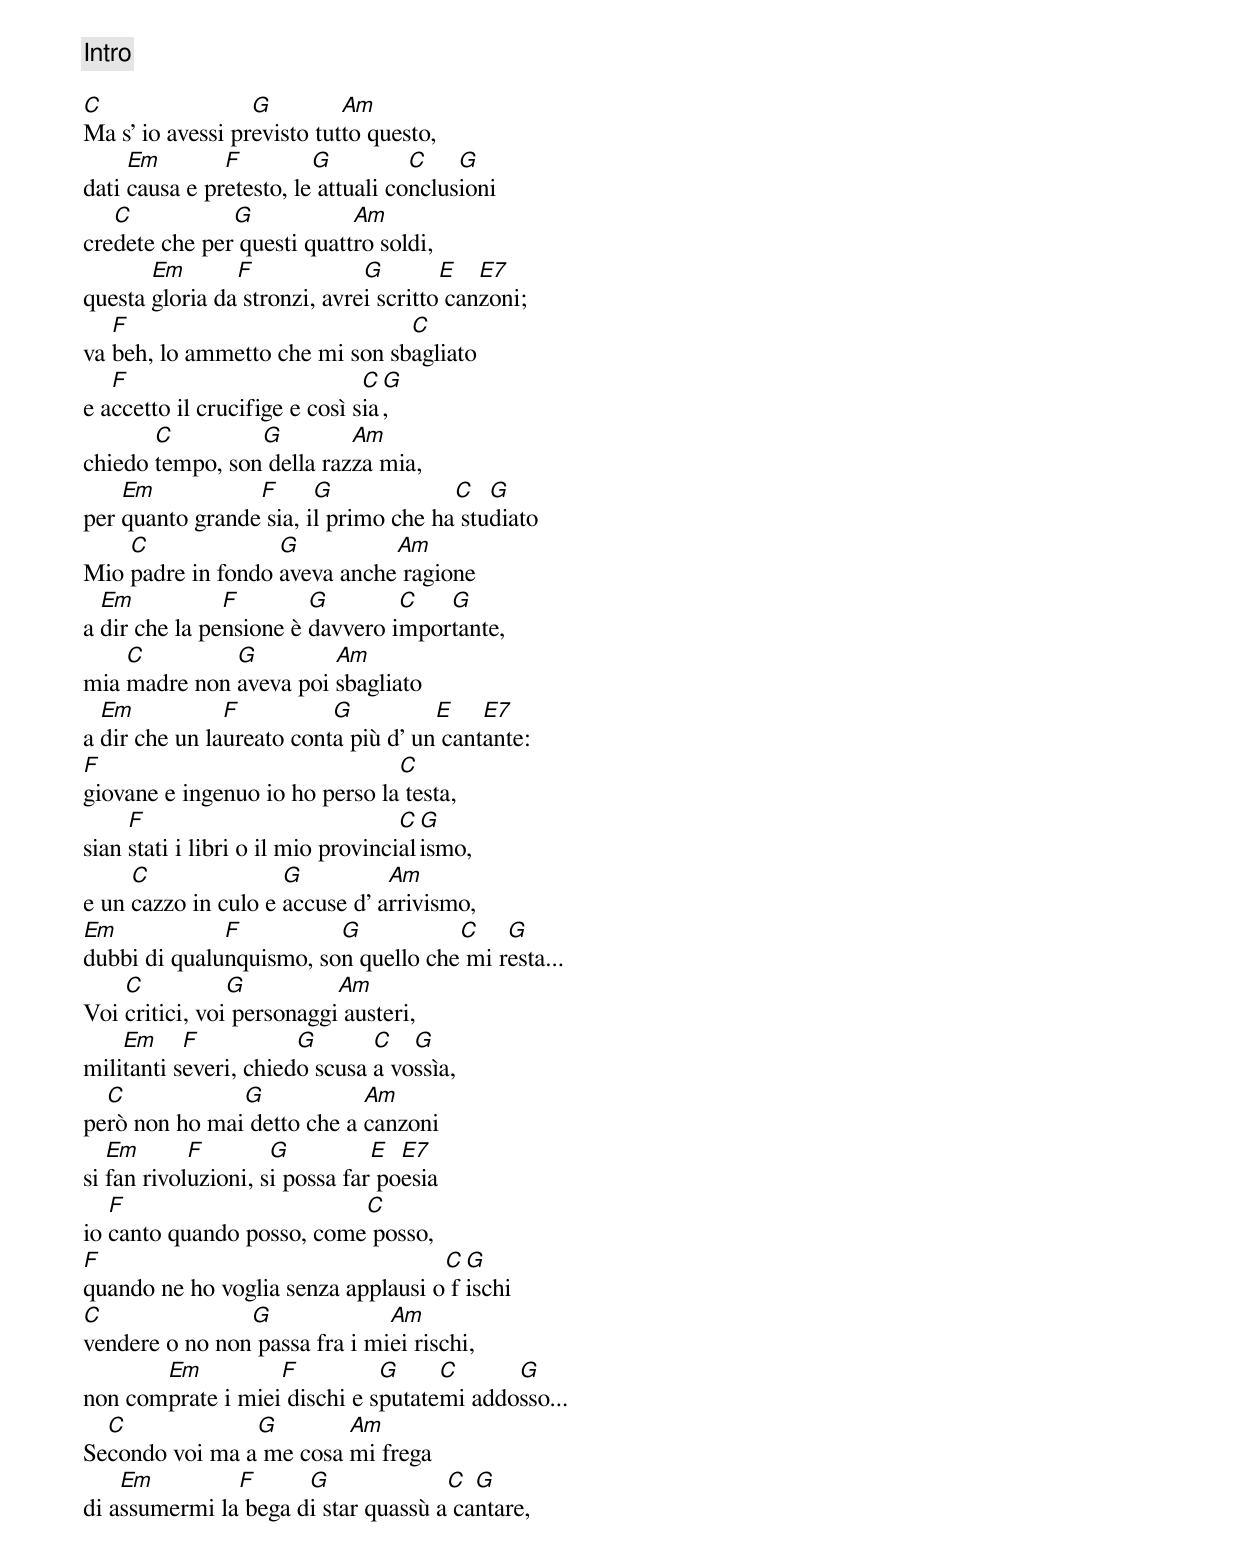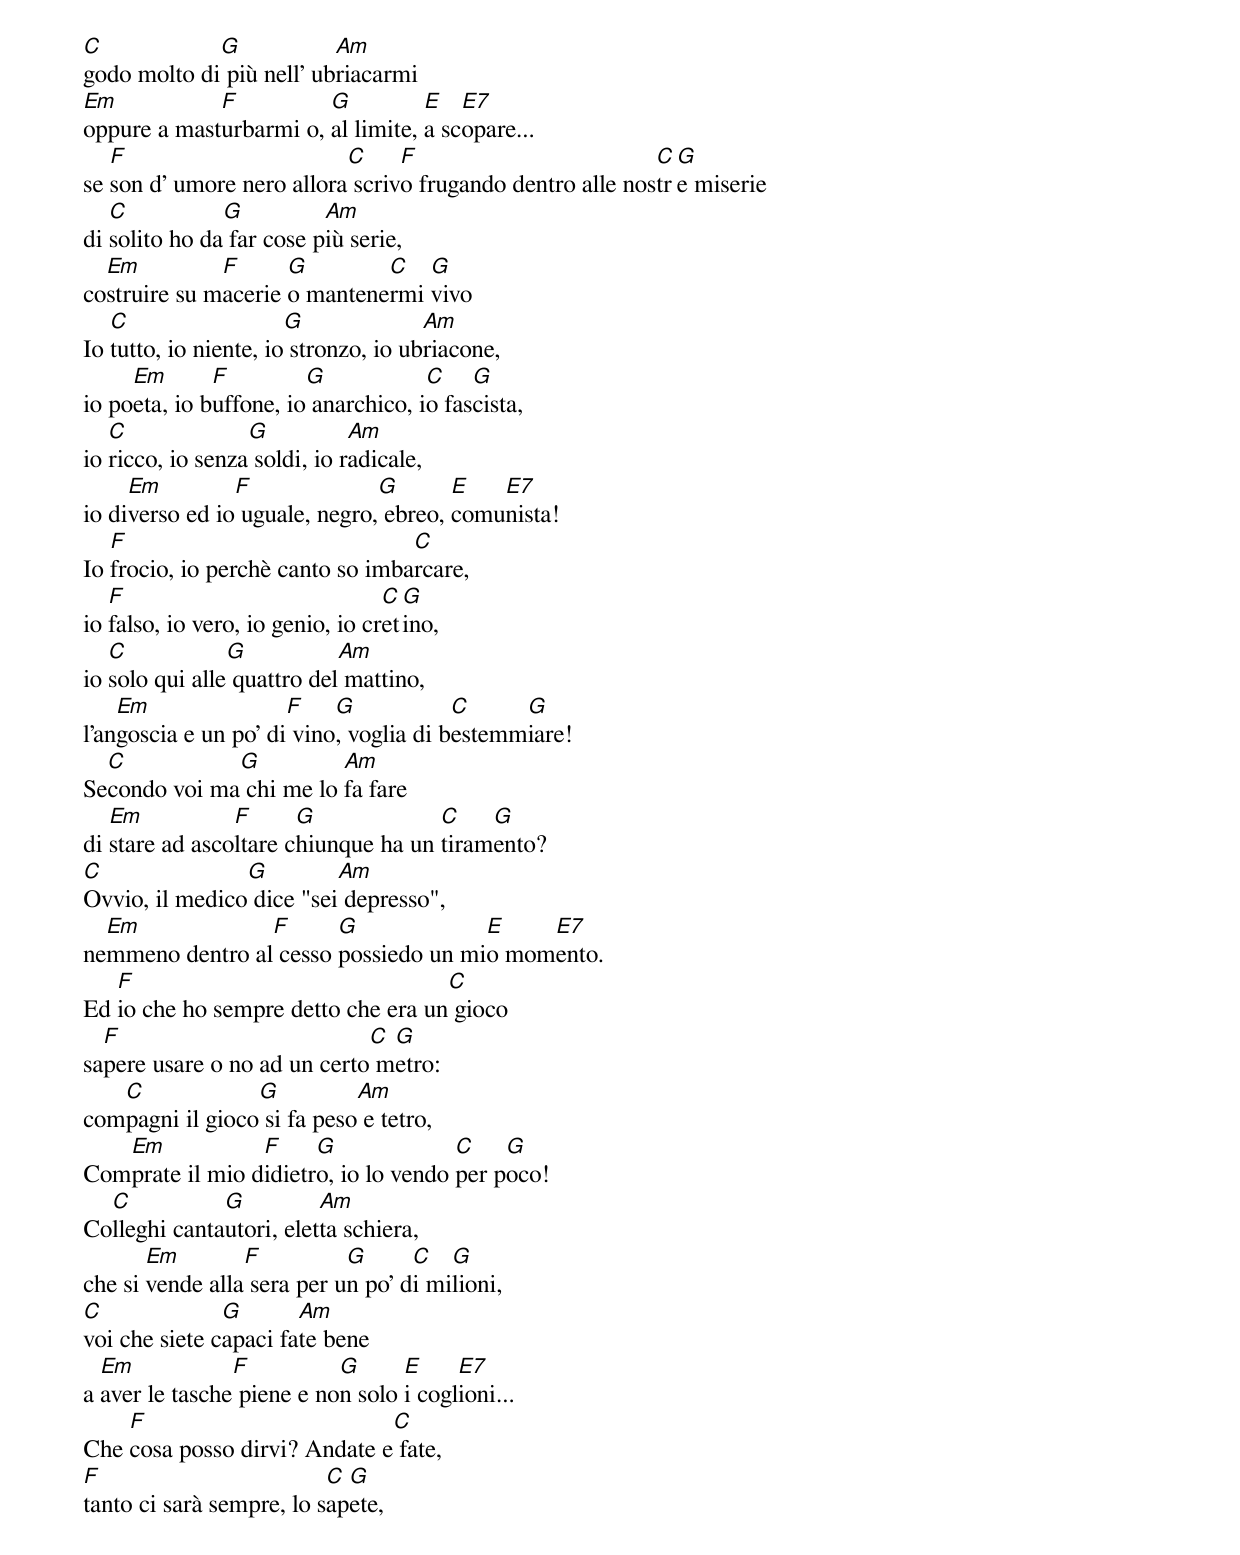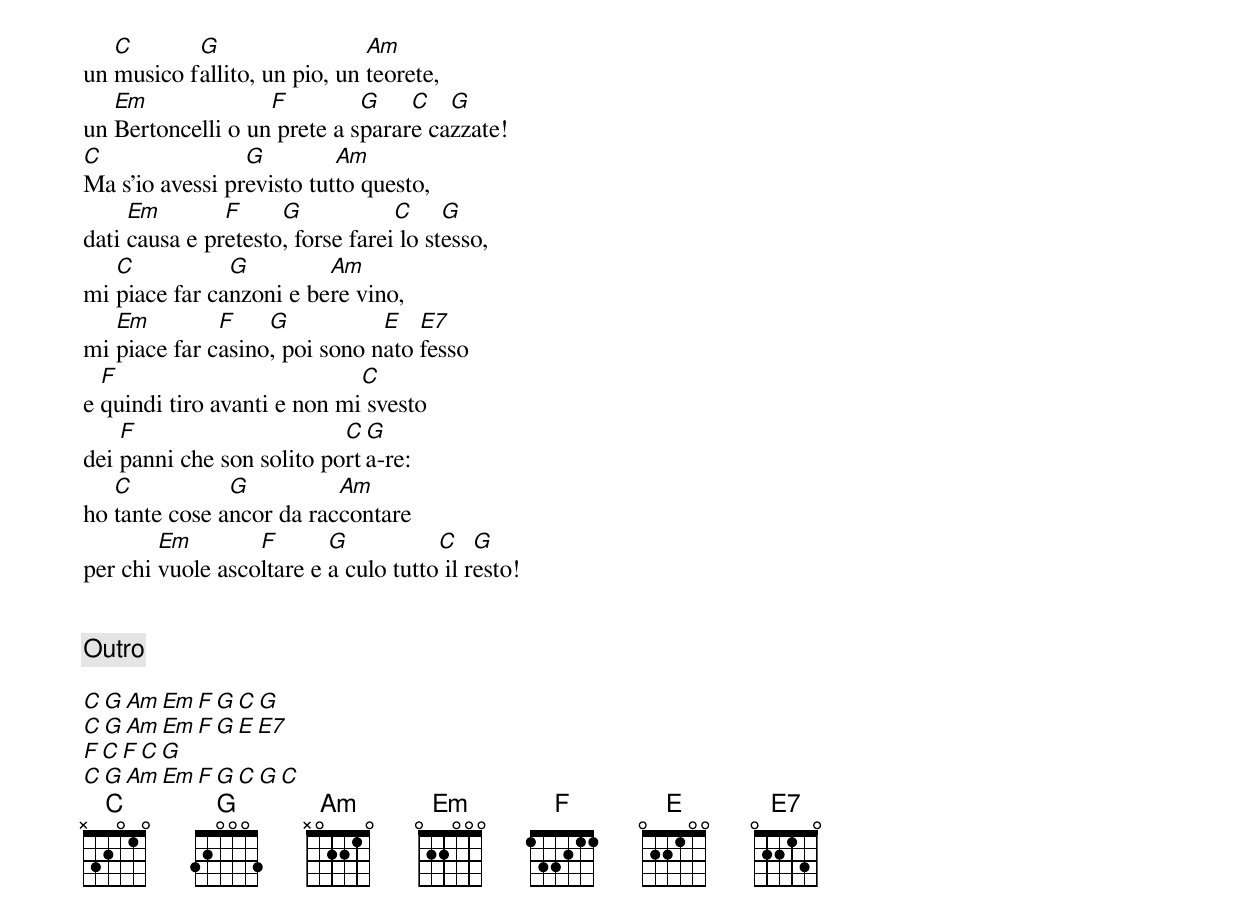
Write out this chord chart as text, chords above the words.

[Intro]

C                 G         Am
Ma s' io avessi previsto tutto questo,
     Em        F         G          C    G
dati causa e pretesto, le attuali conclusioni
   C           G            Am
credete che per questi quattro soldi,
       Em       F             G        E   E7
questa gloria da stronzi, avrei scritto canzoni;
   F                            C
va beh, lo ammetto che mi son sbagliato
   F                           C G
e accetto il crucifige e così sia,
       C         G         Am
chiedo tempo, son della razza mia,
    Em           F      G             C   G
per quanto grande sia, il primo che ha studiato
    C              G          Am
Mio padre in fondo aveva anche ragione
  Em           F        G        C   G
a dir che la pensione è davvero importante,
    C         G         Am
mia madre non aveva poi sbagliato
  Em           F          G          E    E7
a dir che un laureato conta più d' un cantante:
F                               C
giovane e ingenuo io ho perso la testa,
     F                              C G
sian stati i libri o il mio provincialismo,
     C               G          Am
e un cazzo in culo e accuse d' arrivismo,
Em            F          G           C    G
dubbi di qualunquismo, son quello che mi resta...
    C           G          Am
Voi critici, voi personaggi austeri,
    Em     F           G       C   G
militanti severi, chiedo scusa a vossìa,
  C            G            Am
però non ho mai detto che a canzoni
   Em       F        G          E  E7
si fan rivoluzioni, si possa far poesia
   F                       C
io canto quando posso, come posso,
F                                   C G
quando ne ho voglia senza applausi o fischi
C               G              Am
vendere o no non passa fra i miei rischi,
       Em          F          G     C      G
non comprate i miei dischi e sputatemi addosso...
  C             G        Am
Secondo voi ma a me cosa mi frega
    Em         F      G              C  G
di assumermi la bega di star quassù a cantare,
C            G            Am
godo molto di più nell' ubriacarmi
Em           F          G          E   E7
oppure a masturbarmi o, al limite, a scopare...
   F                       C     F                         C G
se son d' umore nero allora scrivo frugando dentro alle nostre miserie
   C           G          Am
di solito ho da far cose più serie,
  Em          F      G        C   G
costruire su macerie o mantenermi vivo
   C                   G              Am
Io tutto, io niente, io stronzo, io ubriacone,
     Em       F         G            C    G
io poeta, io buffone, io anarchico, io fascista,
   C              G           Am
io ricco, io senza soldi, io radicale,
     Em         F              G       E   E7
io diverso ed io uguale, negro, ebreo, comunista!
   F                              C
Io frocio, io perchè canto so imbarcare,
   F                              C G
io falso, io vero, io genio, io cretino,
   C            G           Am
io solo qui alle quattro del mattino,
    Em                F    G            C     G
l'angoscia e un po' di vino, voglia di bestemmiare!
  C           G          Am
Secondo voi ma chi me lo fa fare
   Em           F      G             C    G
di stare ad ascoltare chiunque ha un tiramento?
C               G         Am
Ovvio, il medico dice "sei depresso",
  Em             F      G             E    E7
nemmeno dentro al cesso possiedo un mio momento.
   F                                C
Ed io che ho sempre detto che era un gioco
  F                          C G
sapere usare o no ad un certo metro:
   C             G          Am
compagni il gioco si fa peso e tetro,
   Em            F     G              C    G
Comprate il mio didietro, io lo vendo per poco!
  C           G          Am
Colleghi cantautori, eletta schiera,
       Em        F          G      C   G
che si vende alla sera per un po' di milioni,
C              G       Am
voi che siete capaci fate bene
  Em            F          G      E     E7
a aver le tasche piene e non solo i coglioni...
    F                         C
Che cosa posso dirvi? Andate e fate,
F                         C G
tanto ci sarà sempre, lo sapete,
   C       G                  Am
un musico fallito, un pio, un teorete,
   Em              F         G    C   G
un Bertoncelli o un prete a sparare cazzate!
C                G         Am
Ma s'io avessi previsto tutto questo,
     Em        F     G            C     G
dati causa e pretesto, forse farei lo stesso,
   C           G         Am
mi piace far canzoni e bere vino,
   Em         F    G           E   E7
mi piace far casino, poi sono nato fesso
  F                          C
e quindi tiro avanti e non mi svesto
    F                      C G
dei panni che son solito porta-re:
   C           G          Am
ho tante cose ancor da raccontare
        Em        F       G           C    G
per chi vuole ascoltare e a culo tutto il resto!


[Outro]

C G  Am  Em  F  G  C  G
C G  Am  Em  F  G  E  E7
F  C  F  C  G
C  G  Am  Em  F  G  C  G  C
